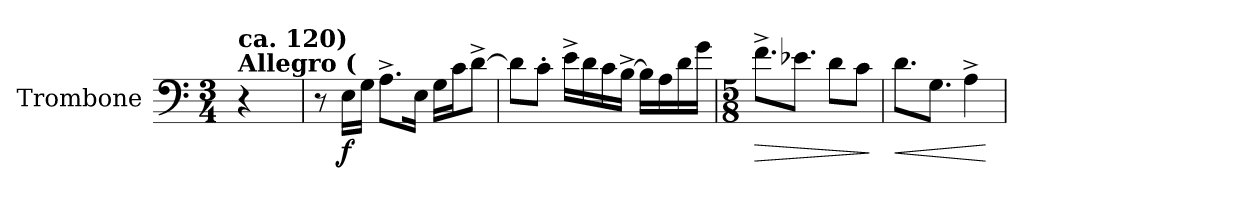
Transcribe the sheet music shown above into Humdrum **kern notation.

**kern	**dynam
*part1	*part1
*staff1	*staff1
*I"Trombone	*
*I'Tbn.	*
*clefF4	*
*k[]	*
*M3/4	*
=	=
!LO:TX:a:B:t=Allegro (	!
!LO:TX:a:B:t=ca. 120)	!
4r	.
=1	=1
8r	.
!	!LO:DY:b
16E\LL	f
16G\JJ	.
8.A^\L	.
16E\Jk	.
16G\LL	.
16c\J	.
[8d^\J	.
=2	=2
8d\L]	.
8c'\J	.
16e^\LL	.
16d\	.
16c\	.
[16B^\JJ	.
16B\LL]	.
16A\	.
16d\	.
16g\JJ	.
=3	=3
*M5/8	*
!	!LO:HP:b
8.f^\L	>
8.e-X\J	.
8d\L	.
8c\J	.
.	]
=4	=4
!	!LO:HP:b
8.d\L	<
8.G\J	.
4A^\	.
.	[
=	=
*-	*-
